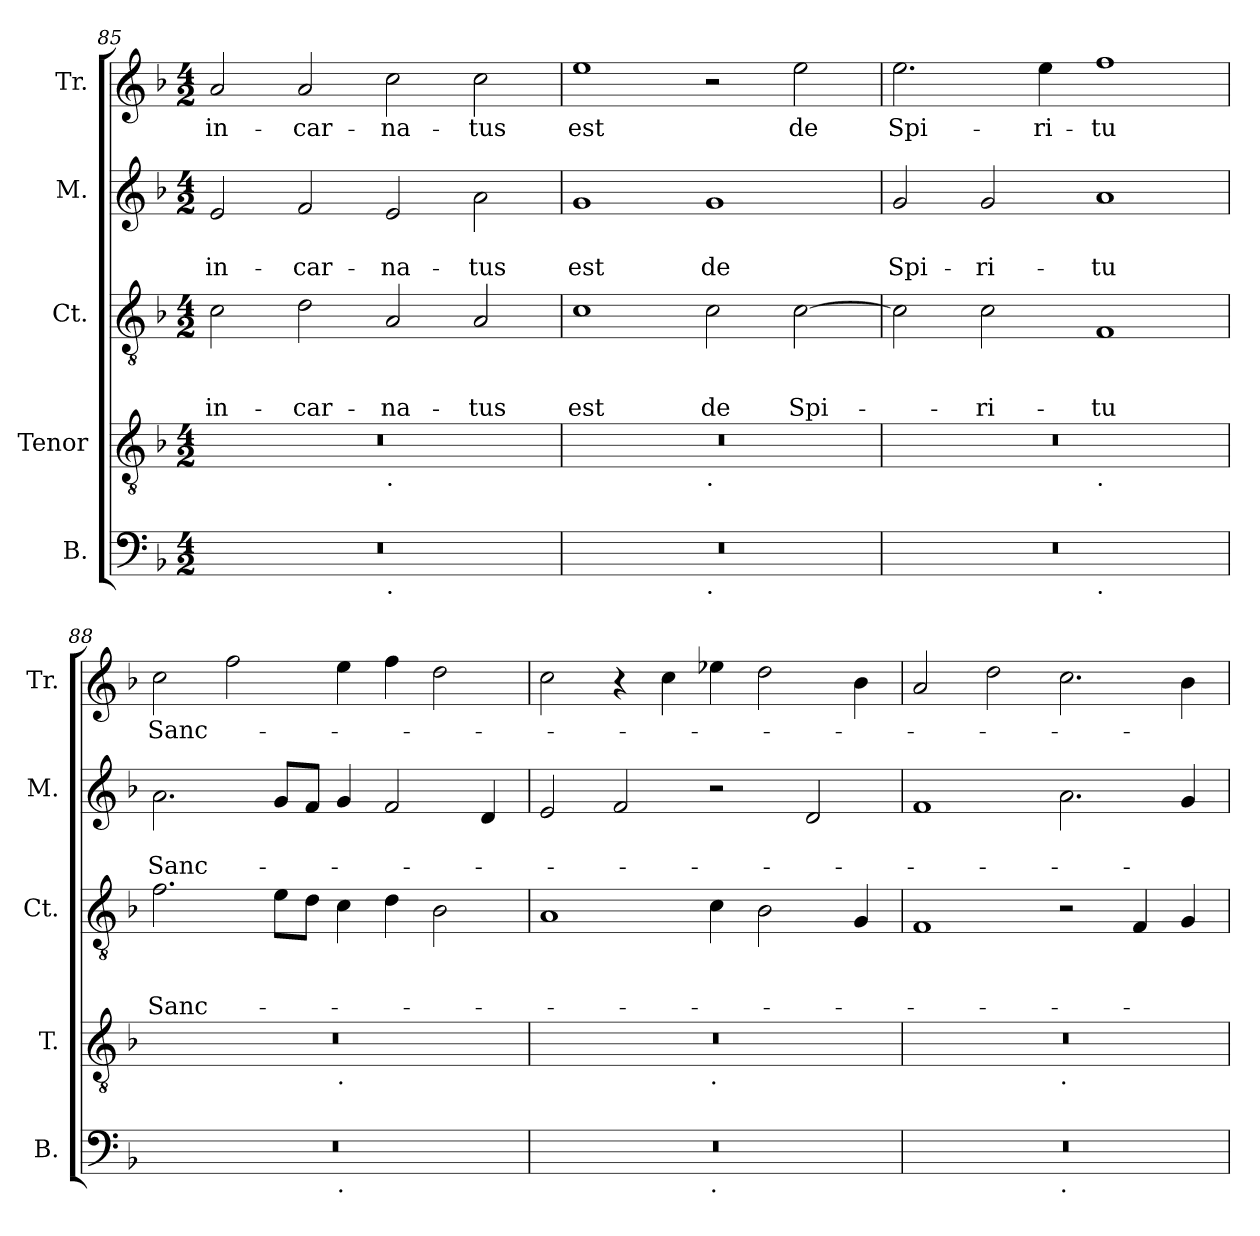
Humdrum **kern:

**kern	**kern	**kern	**text	**text	**text	**kern	**text	**text	**kern	**text
*part5	*part4	*part3	*part3	*part3	*part3	*part2	*part2	*part2	*part1	*part1
*staff5	*staff4	*staff3	*staff3	*staff3	*staff3	*staff2	*staff2	*staff2	*staff1	*staff1
*I"B.	*I"Tenor	*I"Ct.	*	*	*	*I"M.	*	*	*I"Tr.	*
*I'B.	*I'T.	*I'Ct.	*	*	*	*I'M.	*	*	*I'Tr.	*
*clefF4	*clefGv2	*clefGv2	*	*	*	*clefG2	*	*	*clefG2	*
*k[b-]	*k[b-]	*k[b-]	*	*	*	*k[b-]	*	*	*k[b-]	*
*F:	*F:	*F:	*	*	*	*F:	*	*	*F:	*
*M4/2	*M4/2	*M4/2	*	*	*	*M4/2	*	*	*M4/2	*
=85	=85	=85	=85	=85	=85	=85	=85	=85	=85	=85
!	!	!	!	!	!LO:LY:b	!	!	!LO:LY:b	!	!LO:LY:b
*^	*^	*	*	*	*	*	*	*	*	*
0r	1ryy	0r	1ryy	2c\	.	.	in-	2e/	.	in-	2a/	in-
!	!	!	!	!	!	!	!LO:LY:b	!	!	!LO:LY:b	!	!LO:LY:b
.	.	.	.	2d\	.	.	-car-	2f/	.	-car-	2a/	-car-
!	!	!	!LO:TX:b:t=.	!	!	!	!	!	!	!	!	!
!	!LO:TX:b:t=.	!	!	!	!	!	!	!	!	!	!	!
!	!	!	!	!	!	!	!LO:LY:b	!	!	!LO:LY:b	!	!LO:LY:b
.	1ryy	.	1ryy	2A/	.	.	-na-	2e/	.	-na-	2cc\	-na-
!	!	!	!	!	!	!	!LO:LY:b	!	!	!LO:LY:b	!	!LO:LY:b
.	.	.	.	2A/	.	.	-tus	2a\	.	-tus	2cc\	-tus
=86	=86	=86	=86	=86	=86	=86	=86	=86	=86	=86	=86	=86
!	!	!	!	!	!	!	!LO:LY:b	!	!	!LO:LY:b	!	!LO:LY:b
0r	1ryy	0r	1ryy	1c	.	.	est	1g	.	est	1ee	est
!	!	!	!LO:TX:b:t=.	!	!	!	!	!	!	!	!	!
!	!LO:TX:b:t=.	!	!	!	!	!	!	!	!	!	!	!
!	!	!	!	!	!	!	!LO:LY:b	!	!	!LO:LY:b	!	!
.	1ryy	.	1ryy	2c\	.	.	de	1g	.	de	2r	.
!	!	!	!	!	!	!	!LO:LY:b	!	!	!	!	!LO:LY:b
.	.	.	.	[>2c\	.	.	Spi-	.	.	.	2ee\	de
=87	=87	=87	=87	=87	=87	=87	=87	=87	=87	=87	=87	=87
!	!	!	!	!	!	!	!	!	!	!LO:LY:b	!	!LO:LY:b
0r	1ryy	0r	1ryy	2c\]	.	.	.	2g/	.	Spi-	2.ee\	Spi-
!	!	!	!	!	!	!	!LO:LY:b	!	!	!LO:LY:b	!	!
.	.	.	.	2c\	.	.	-ri-	2g/	.	-ri-	.	.
!	!	!	!	!	!	!	!	!	!	!	!	!LO:LY:b
.	.	.	.	.	.	.	.	.	.	.	4ee\	-ri-
!	!	!	!LO:TX:b:t=.	!	!	!	!	!	!	!	!	!
!	!LO:TX:b:t=.	!	!	!	!	!	!	!	!	!	!	!
!	!	!	!	!	!	!	!LO:LY:b	!	!	!LO:LY:b	!	!LO:LY:b
.	1ryy	.	1ryy	1F	.	.	-tu	1a	.	-tu	1ff	-tu
=88	=88	=88	=88	=88	=88	=88	=88	=88	=88	=88	=88	=88
!	!	!	!	!	!	!	!LO:LY:b	!	!	!LO:LY:b	!	!LO:LY:b
0r	1ryy	0r	1ryy	2.f\	.	.	Sanc-	2.a\	.	Sanc-	2cc\	Sanc-
.	.	.	.	.	.	.	.	.	.	.	2ff\	.
.	.	.	.	8e\L	.	.	.	8g/L	.	.	.	.
.	.	.	.	8d\J	.	.	.	8f/J	.	.	.	.
!	!	!	!LO:TX:b:t=.	!	!	!	!	!	!	!	!	!
!	!LO:TX:b:t=.	!	!	!	!	!	!	!	!	!	!	!
.	1ryy	.	1ryy	4c\	.	.	.	4g/	.	.	4ee\	.
.	.	.	.	4d\	.	.	.	2f/	.	.	4ff\	.
.	.	.	.	2B-\	.	.	.	.	.	.	2dd\	.
.	.	.	.	.	.	.	.	4d/	.	.	.	.
!!LO:LB:g=z
=89	=89	=89	=89	=89	=89	=89	=89	=89	=89	=89	=89	=89
0r	1ryy	0r	1ryy	1A	.	.	.	2e/	.	.	2cc\	.
.	.	.	.	.	.	.	.	2f/	.	.	4r	.
.	.	.	.	.	.	.	.	.	.	.	4cc\	.
!	!	!	!LO:TX:b:t=.	!	!	!	!	!	!	!	!	!
!	!LO:TX:b:t=.	!	!	!	!	!	!	!	!	!	!	!
.	1ryy	.	1ryy	4c\	.	.	.	2r	.	.	4ee->\	.
.	.	.	.	2B-\	.	.	.	.	.	.	2dd\	.
.	.	.	.	.	.	.	.	2d/	.	.	.	.
.	.	.	.	4G/	.	.	.	.	.	.	4b-\	.
=90	=90	=90	=90	=90	=90	=90	=90	=90	=90	=90	=90	=90
0r	1ryy	0r	1ryy	1F	.	.	.	1f	.	.	2a/	.
.	.	.	.	.	.	.	.	.	.	.	2dd\	.
!	!	!	!LO:TX:b:t=.	!	!	!	!	!	!	!	!	!
!	!LO:TX:b:t=.	!	!	!	!	!	!	!	!	!	!	!
.	1ryy	.	1ryy	2r	.	.	.	2.a\	.	.	2.cc\	.
.	.	.	.	4F/	.	.	.	.	.	.	.	.
.	.	.	.	4G/	.	.	.	4g/	.	.	4b-\	.
*v	*v	*	*	*	*	*	*	*	*	*	*	*
*	*v	*v	*	*	*	*	*	*	*	*	*
=	=	=	=	=	=	=	=	=	=	=
*-	*-	*-	*-	*-	*-	*-	*-	*-	*-	*-
